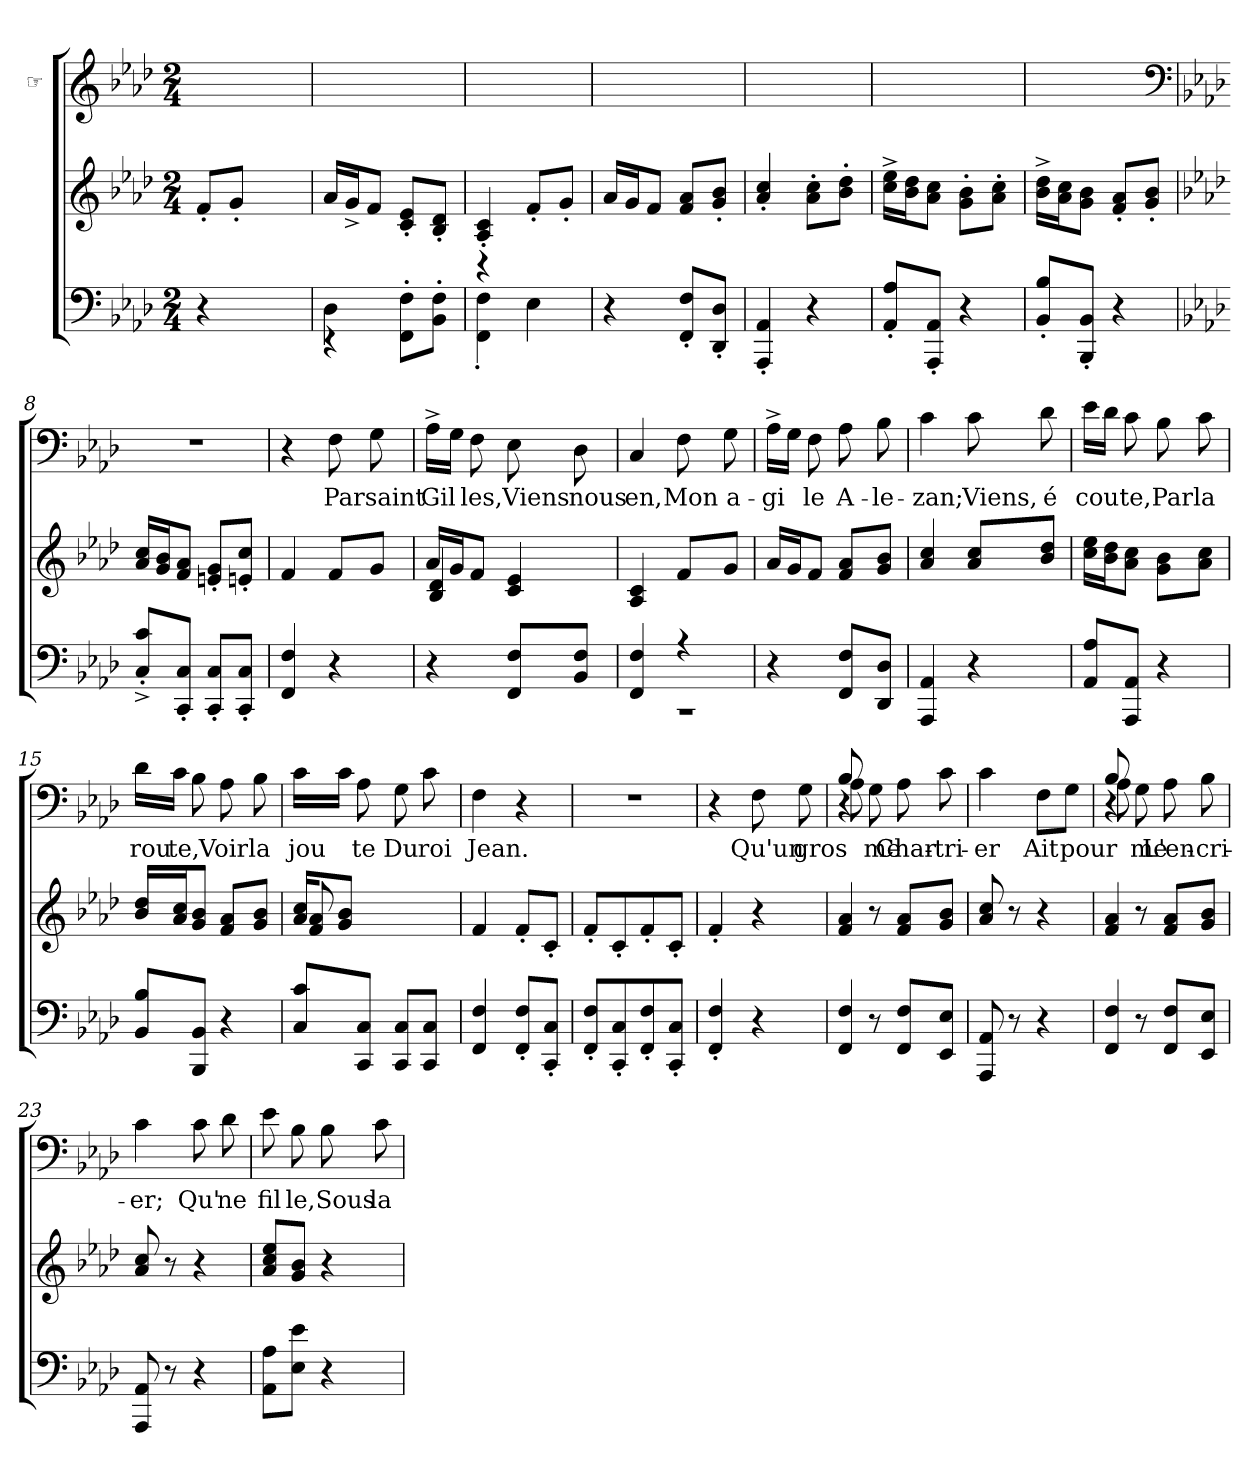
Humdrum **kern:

**kern	**kern	**kern	**text
*part3	*part2	*part1	*part1
*staff3	*staff2	*staff1	*staff1
*	*	*I"☞	*
*clefF4	*clefG2	*clefG2	*
*k[b-e-a-d-]	*k[b-e-a-d-]	*k[b-e-a-d-]	*
*M2/4	*M2/4	*M2/4	*
=1	=1	=1	=1
4r	8f'<i/L	2ryy	.
.	8g'<i/J	.	.
4ryy	4ryy	.	.
=2	=2	=2	=2
*^	*	*	*
4D-j\	4r	16a-i/LL	2ryy	.
.	.	16g^<i/J	.	.
.	.	8fi/J	.	.
8FFj'>\ 8Fj'>\L	4ryy	8e-i'</ 8ci'</L	.	.
8BB-j'>\ 8Fj'>\J	.	8d-i'</ 8B-i'</J	.	.
=3	=3	=3	=3	=3
4r	4FFj'>\ 4Fj'>\	4ci'</ 4A-i'</	2ryy	.
4ryy	4E-j\	8f'<i/L	.	.
.	.	8g'<'<i/J	.	.
*v	*v	*	*	*
=4	=4	=4	=4
4r	16a-i/LL	2ryy	.
.	16gi/J	.	.
.	8fi/J	.	.
8Fj'>'</ 8FFj'>'</L	8a-i/ 8fi/L	.	.
8D-j'</ 8DD-j'</J	8b-i'</ 8gi'</J	.	.
=5	=5	=5	=5
4AA-j'</ 4AAA-j'</	4cci'</ 4a-i'</	2ryy	.
4r	8a-i'>\ 8cci'>\L	.	.
.	8b-i'>\ 8dd-i'>\J	.	.
=6	=6	=6	=6
8A-j'</ 8AA-j'</L	16cci^>\ 16ee-i^>\LL	2ryy	.
.	16b-i\ 16dd-i\J	.	.
8AA-j'<'</ 8AAA-j'<'</J	8a-i\ 8cci\J	.	.
4r	8gi'>\ 8b-i'>\L	.	.
.	8a-i'>\ 8cci'>\J	.	.
=7	=7	=7	=7
8B-j'</ 8BB-j'</L	16b-i^>\ 16dd-i^>\LL	2ryy	.
.	16a-i\ 16cci\J	.	.
8BB-j'</ 8BBB-j'</J	8b-i\ 8gi\J	.	.
4r	8a-i'</ 8fi'</L	.	.
.	8b-i'</ 8gi'</J	.	.
*	*	*clefF4	*
!!LO:LB:g=z
=8	=8	=8	=8
*k[b-e-a-d-]	*k[b-e-a-d-]	*k[b-e-a-d-]	*
8cj^>'</ 8Cj^>'</L	16cci/ 16a-i/LL	2r	.
.	16b-i/ 16gi/J	.	.
8Cj'</ 8CCj'</J	8a-i/ 8fi/J	.	.
8Cj'</ 8CCj'</L	8eni'</ 8gi'</L	.	.
8Cj'</ 8CCj'</J	8cci'</ 8eni'</J	.	.
=9	=9	=9	=9
4Fj/ 4FFj/	4fi/	4r	.
4r	8fi/L	8Fi\	Par
.	8gi/J	8Gi\	saint
=10	=10	=10	=10
*	*^	*	*
4r	16a-i/LL	4B-Z/ 4d-Z/	16A-^>i\LL	Gil
.	16gi/J	.	16Gi\JJ	--
.	8fi/J	.	8Fi\	les,
8Fj/ 8FFj/L	4e-i/ 4ci/	4ryy	8E-i\	Viens
8Fj/ 8BB-j/J	.	.	8D-i\	nous
*	*v	*v	*	*
=11	=11	=11	=11
*^	*	*	*
4Fj/ 4FFj/	2r	4ci/ 4A-i/	4Ci/	en,
4r	.	8fi/L	8Fi\	Mon
.	.	8gi/J	8Gi\	a-
*v	*v	*	*	*
=12	=12	=12	=12
4r	16a-i/LL	16A-^>i\LL	gi
.	16gi/J	16Gi\JJ	--
.	8fi/J	8Fi\	le
8Fj/ 8FFj/L	8a-i/ 8fi/L	8A-i\	A-
8D-j/ 8DD-j/J	8b-i/ 8gi/J	8B-i\	le-
=13	=13	=13	=13
4AA-j/ 4AAA-j/	4cci/ 4a-i/	4ci\	zan;
4r	8cci/ 8a-i/L	8ci\	Viens,
.	8dd-i/ 8b-i/J	8d-i\	é
!!LO:LB:g=z
=14	=14	=14	=14
8A-j/ 8AA-j/L	16cci\ 16ee-i\LL	16e-i\LL	cou
.	16dd-i\ 16b-i\J	16d-i\JJ	--
8AA-j/ 8AAA-j/J	8cci\ 8a-i\J	8ci\	te,
4r	8gi\ 8b-i\L	8B-i\	Par
.	8cci\ 8a-i\J	8ci\	la
=15	=15	=15	=15
8B-j/ 8BB-j/L	16dd-i/ 16b-i/LL	16d-i\LL	rou
.	16a-i/ 16cci/J	16ci\JJ	te,
8BB-j/ 8BBB-j/J	8b-i/ 8gi/J	8B-i\	.
4r	8a-i/ 8fi/L	8A-i\	Voir
.	8b-i/ 8gi/J	8B-i\	la
=16	=16	=16	=16
*	*^	*	*
8cj/ 8Cj/L	16cci/ 16a-i/KL	8fZ/ 8a-Z/	16ci\LL	jou
.	8b-i/ 8gi/J	.	16ci\JJ	.
8Cj/ 8CCj/J	.	4.ryy	8A-i\	te
.	4ryy	.	.	.
8Cj/ 8CCj/L	.	.	8Gi\	Du
8Cj/ 8CCj/J	.	.	8ci\	roi
.	16ryy	.	.	.
*	*v	*v	*	*
=17	=17	=17	=17
4Fj/ 4FFj/	4fi/	4Fi\	Jean.
8Fj'</ 8FFj'</L	8f'<i/L	4r	.
8Cj'</ 8CCj'</J	8c'<i/J	.	.
=18	=18	=18	=18
8Fj'</ 8FFj'</L	8f'<i/L	2r	.
8Cj'</ 8CCj'</	8c'<'<i/	.	.
8Fj'<'</ 8FFj'<'</	8f'<i/	.	.
8Cj'</ 8CCj'</J	8c'<i/J	.	.
=19	=19	=19	=19
4Fj'</ 4FFj'</	4f'<i/	4r	.
4r	4r	8Fi\	Qu'un
.	.	8Gi\	gros
!!LO:LB:g=z
=20	=20	=20	=20
*	*	*^	*
*	*	*	*^	*
8Fj/ 8FFj/J	8a-i/ 8fi/J	4r	8B-j/	8A-Z\	--
8r	8r	.	8Gj\	4.ryy	me
8Fj/ 8FFj/L	8a-i/ 8fi/L	8A-i\	4ryy	.	Char-
8E-j/ 8EE-j/J	8gi/ 8b-i/J	8ci\	.	.	tri-
*	*	*v	*v	*v	*
=21	=21	=21	=21
8AA-j/ 8AAA-j/	8cci/ 8a-i/	4ci\	er
8r	8r	.	.
4r	4r	8Fi\L	Ait
.	.	8Gi\J	pour
=22	=22	=22	=22
*	*	*^	*
*	*	*	*^	*
8Fj/ 8FFj/J	8a-i/ 8fi/J	4r	8B-j/	8A-Z\	--
8r	8r	.	8Gj\	4.ryy	me
8Fj/ 8FFj/L	8a-i/ 8fi/L	8A-i\	4ryy	.	L'en-
8E-j/ 8EE-j/J	8b-i/ 8gi/J	8B-i\	.	.	cri-
*	*	*v	*v	*v	*
=23	=23	=23	=23
8AA-j/ 8AAA-j/	8a-i/ 8cci/	4ci\	er;
8r	8r	.	.
4r	4r	8ci\	Qu'
.	.	8d-i\	ne
=24	=24	=24	=24
8AA-j\ 8A-j\L	8ee-i/ 8cci/ 8a-i/L	8e-i\	fil
8E-j\ 8e-j\J	8b-i/ 8gi/J	8B-i\	le,
4r	4r	8B-i\	Sous
.	.	8ci\	la
=	=	=	=
*-	*-	*-	*-
